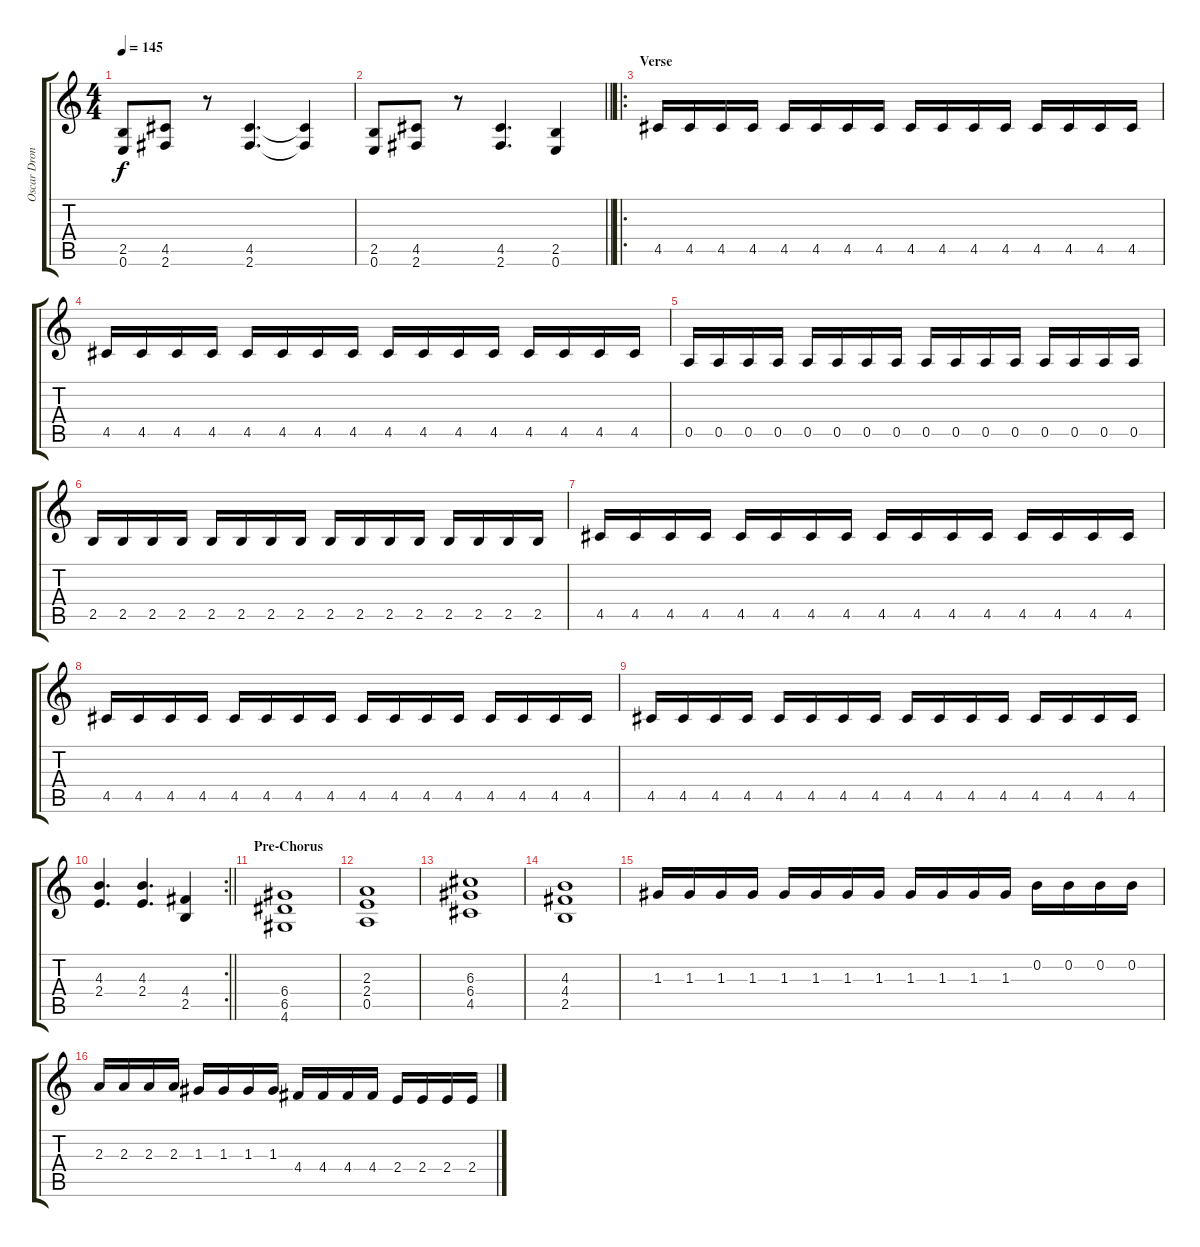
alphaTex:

\track ("Oscar Dronjak (Rhythm Guitar)" "Oscar Dron") {instrument distortionguitar}
\staff {score tabs}
\tuning (E4 B3 G3 D3 A2 E2) {hide}
\ts (4 4)
\tempo 145
\clef g2
\ks c
(2.5 0.6).8{dy f} (4.5 2.6).8 r.8 (4.5 2.6).4{d} (4.5{t} 2.6{t}).4 |
\barLineRight lightlight
(2.5 0.6).8 (4.5 2.6).8 r.8 (4.5 2.6).4{d} (2.5 0.6).4 |
\ro
\section ("" "Verse")
4.5.16 4.5.16 4.5.16 4.5.16 4.5.16 4.5.16 4.5.16 4.5.16 4.5.16 4.5.16 4.5.16 4.5.16 4.5.16 4.5.16 4.5.16 4.5.16 |
4.5.16 4.5.16 4.5.16 4.5.16 4.5.16 4.5.16 4.5.16 4.5.16 4.5.16 4.5.16 4.5.16 4.5.16 4.5.16 4.5.16 4.5.16 4.5.16 |
0.5.16 0.5.16 0.5.16 0.5.16 0.5.16 0.5.16 0.5.16 0.5.16 0.5.16 0.5.16 0.5.16 0.5.16 0.5.16 0.5.16 0.5.16 0.5.16 |
2.5.16 2.5.16 2.5.16 2.5.16 2.5.16 2.5.16 2.5.16 2.5.16 2.5.16 2.5.16 2.5.16 2.5.16 2.5.16 2.5.16 2.5.16 2.5.16 |
4.5.16 4.5.16 4.5.16 4.5.16 4.5.16 4.5.16 4.5.16 4.5.16 4.5.16 4.5.16 4.5.16 4.5.16 4.5.16 4.5.16 4.5.16 4.5.16 |
4.5.16 4.5.16 4.5.16 4.5.16 4.5.16 4.5.16 4.5.16 4.5.16 4.5.16 4.5.16 4.5.16 4.5.16 4.5.16 4.5.16 4.5.16 4.5.16 |
4.5.16 4.5.16 4.5.16 4.5.16 4.5.16 4.5.16 4.5.16 4.5.16 4.5.16 4.5.16 4.5.16 4.5.16 4.5.16 4.5.16 4.5.16 4.5.16 |
\rc 2
\barLineRight lightlight
(4.3 2.4).4{d} (4.3 2.4).4{d} (4.4 2.5).4 |
\section ("" "Pre-Chorus")
(6.4 6.5 4.6).1 |
(2.3 2.4 0.5).1 |
(6.3 6.4 4.5).1 |
(4.3 4.4 2.5).1 |
1.3.16 1.3.16 1.3.16 1.3.16 1.3.16 1.3.16 1.3.16 1.3.16 1.3.16 1.3.16 1.3.16 1.3.16 0.2.16 0.2.16 0.2.16 0.2.16 |
2.3.16 2.3.16 2.3.16 2.3.16 1.3.16 1.3.16 1.3.16 1.3.16 4.4.16 4.4.16 4.4.16 4.4.16 2.4.16 2.4.16 2.4.16 2.4.16
